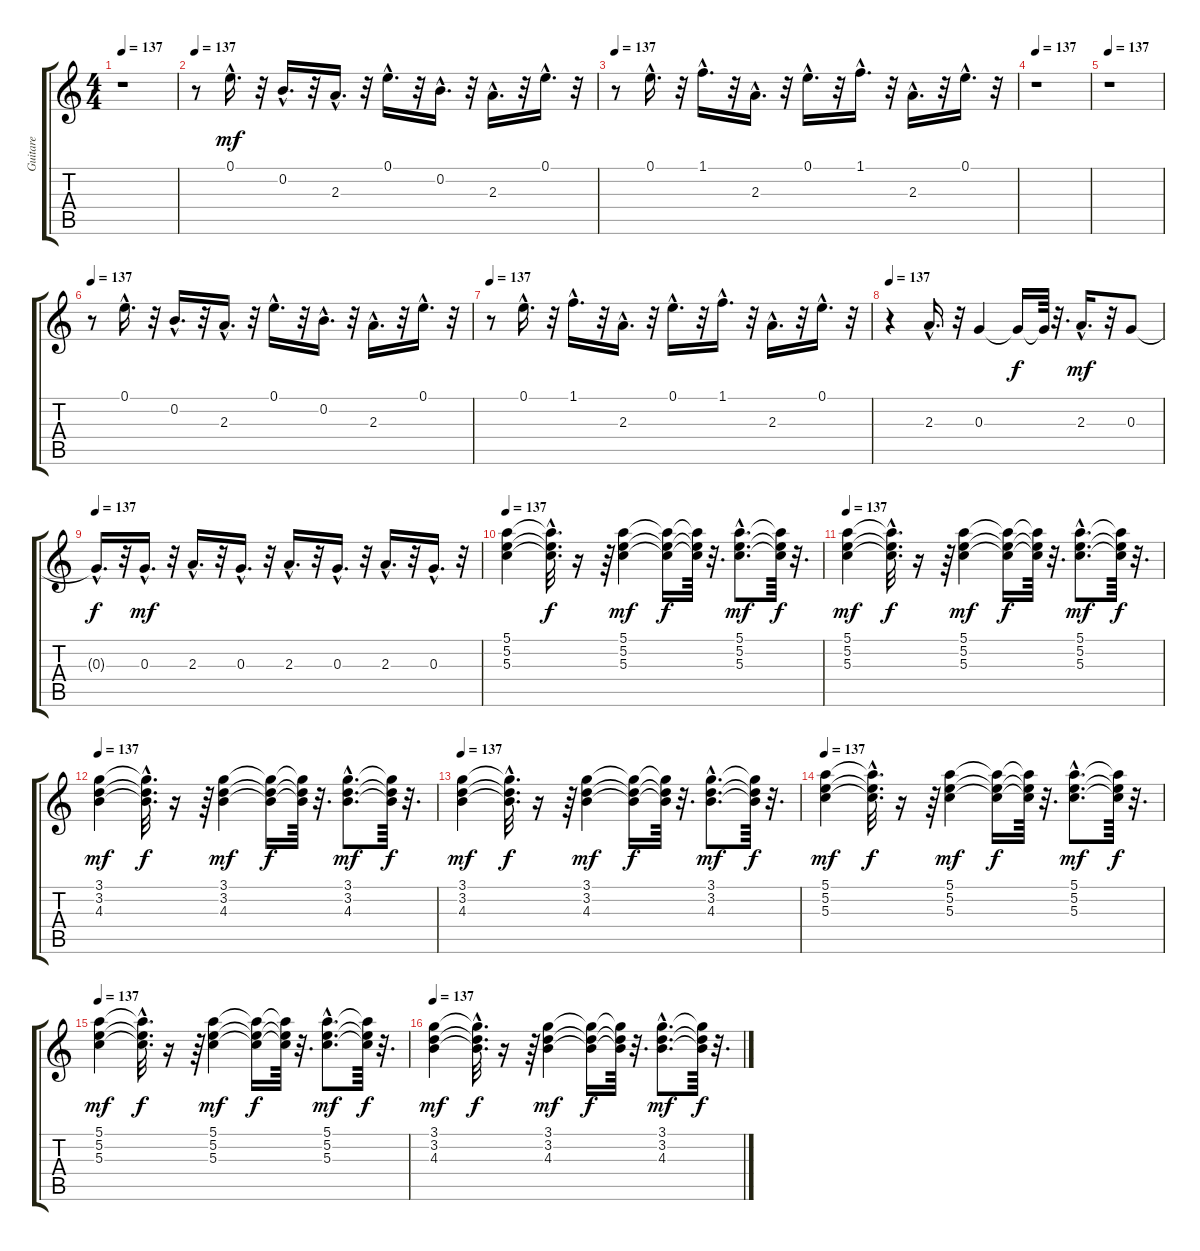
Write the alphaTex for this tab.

\track ("Guitare" "Guitare") {instrument acousticguitarnylon}
\staff {score tabs}
\tuning (E4 B3 G3 D3 A2 E2) {hide}
\ts (4 4)
\tempo 137
\clef g2
\ks c
r.1{dy f} |
\tempo 137
r.8 0.1{hac}.16{d dy mf} r.32 0.2{hac}.16{d} r.32 2.3{hac}.16{d} r.32 0.1{hac}.16{d} r.32 0.2{hac}.16{d} r.32 2.3{hac}.16{d} r.32 0.1{hac}.16{d} r.32 |
\tempo 137
r.8 0.1{hac}.16{d} r.32 1.1{hac}.16{d} r.32 2.3{hac}.16{d} r.32 0.1{hac}.16{d} r.32 1.1{hac}.16{d} r.32 2.3{hac}.16{d} r.32 0.1{hac}.16{d} r.32 |
\tempo 137
r.1 |
\tempo 137
r.1 |
\tempo 137
r.8 0.1{hac}.16{d} r.32 0.2{hac}.16{d} r.32 2.3{hac}.16{d} r.32 0.1{hac}.16{d} r.32 0.2{hac}.16{d} r.32 2.3{hac}.16{d} r.32 0.1{hac}.16{d} r.32 |
\tempo 137
r.8 0.1{hac}.16{d} r.32 1.1{hac}.16{d} r.32 2.3{hac}.16{d} r.32 0.1{hac}.16{d} r.32 1.1{hac}.16{d} r.32 2.3{hac}.16{d} r.32 0.1{hac}.16{d} r.32 |
\tempo 137
r.4 2.3{hac}.16{d} r.32 0.3.4 0.3{t}.16{dy f} 0.3{t}.64 r.32{d} 2.3{hac}.16{d dy mf} r.32 0.3.8 |
\tempo 137
0.3{hac t}.16{d dy f} r.32 0.3{hac}.16{d dy mf} r.32 2.3{hac}.16{d} r.32 0.3{hac}.16{d} r.32 2.3{hac}.16{d} r.32 0.3{hac}.16{d} r.32 2.3{hac}.16{d} r.32 0.3{hac}.16{d} r.32 |
\tempo 137
(5.1 5.2 5.3).4 (5.1{hac t} 5.2{hac t} 5.3{hac t}).32{d dy f} r.16 r.64 (5.1 5.2 5.3).4{dy mf} (5.1{t} 5.2{t} 5.3{t}).16{dy f} (5.1{t} 5.2{t} 5.3{t}).64 r.32{d} (5.1{hac} 5.2{hac} 5.3{hac}).8{d dy mf} (5.1{t} 5.2{t} 5.3{t}).64{dy f} r.32{d} |
\tempo 137
(5.1 5.2 5.3).4{dy mf} (5.1{hac t} 5.2{hac t} 5.3{hac t}).32{d dy f} r.16 r.64 (5.1 5.2 5.3).4{dy mf} (5.1{t} 5.2{t} 5.3{t}).16{dy f} (5.1{t} 5.2{t} 5.3{t}).64 r.32{d} (5.1{hac} 5.2{hac} 5.3{hac}).8{d dy mf} (5.1{t} 5.2{t} 5.3{t}).64{dy f} r.32{d} |
\tempo 137
(3.1 3.2 4.3).4{dy mf} (3.1{hac t} 3.2{hac t} 4.3{hac t}).32{d dy f} r.16 r.64 (3.1 3.2 4.3).4{dy mf} (3.1{t} 3.2{t} 4.3{t}).16{dy f} (3.1{t} 3.2{t} 4.3{t}).64 r.32{d} (3.1{hac} 3.2{hac} 4.3{hac}).8{d dy mf} (3.1{t} 3.2{t} 4.3{t}).64{dy f} r.32{d} |
\tempo 137
(3.1 3.2 4.3).4{dy mf} (3.1{hac t} 3.2{hac t} 4.3{hac t}).32{d dy f} r.16 r.64 (3.1 3.2 4.3).4{dy mf} (3.1{t} 3.2{t} 4.3{t}).16{dy f} (3.1{t} 3.2{t} 4.3{t}).64 r.32{d} (3.1{hac} 3.2{hac} 4.3{hac}).8{d dy mf} (3.1{t} 3.2{t} 4.3{t}).64{dy f} r.32{d} |
\tempo 137
(5.1 5.2 5.3).4{dy mf} (5.1{hac t} 5.2{hac t} 5.3{hac t}).32{d dy f} r.16 r.64 (5.1 5.2 5.3).4{dy mf} (5.1{t} 5.2{t} 5.3{t}).16{dy f} (5.1{t} 5.2{t} 5.3{t}).64 r.32{d} (5.1{hac} 5.2{hac} 5.3{hac}).8{d dy mf} (5.1{t} 5.2{t} 5.3{t}).64{dy f} r.32{d} |
\tempo 137
(5.1 5.2 5.3).4{dy mf} (5.1{hac t} 5.2{hac t} 5.3{hac t}).32{d dy f} r.16 r.64 (5.1 5.2 5.3).4{dy mf} (5.1{t} 5.2{t} 5.3{t}).16{dy f} (5.1{t} 5.2{t} 5.3{t}).64 r.32{d} (5.1{hac} 5.2{hac} 5.3{hac}).8{d dy mf} (5.1{t} 5.2{t} 5.3{t}).64{dy f} r.32{d} |
\tempo 137
(3.1 3.2 4.3).4{dy mf} (3.1{hac t} 3.2{hac t} 4.3{hac t}).32{d dy f} r.16 r.64 (3.1 3.2 4.3).4{dy mf} (3.1{t} 3.2{t} 4.3{t}).16{dy f} (3.1{t} 3.2{t} 4.3{t}).64 r.32{d} (3.1{hac} 3.2{hac} 4.3{hac}).8{d dy mf} (3.1{t} 3.2{t} 4.3{t}).64{dy f} r.32{d}
